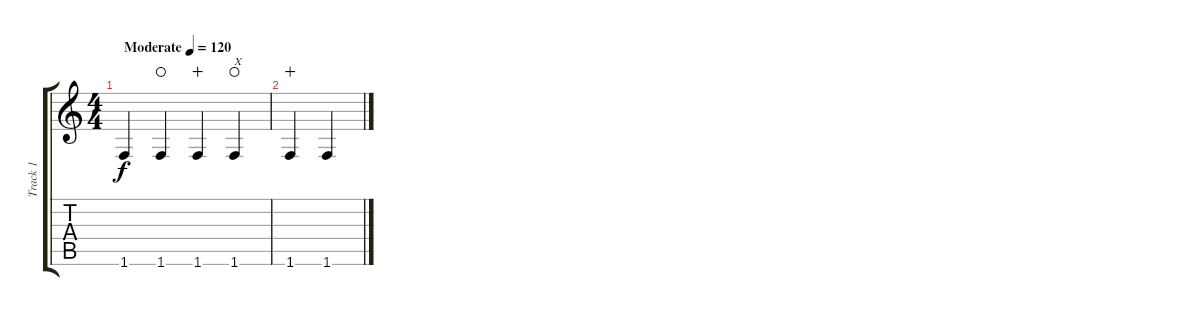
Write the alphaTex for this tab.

\track ("Track 1" "Track 1") {instrument acousticguitarsteel}
\staff {score tabs}
\tuning (E4 B3 G3 D3 A2 E2) {hide}
\ts (4 4)
\tempo (120 "Moderate")
\clef g2
\ks c
1.6.4{dy f volume 13 instrument acousticguitarsteel} 1.6.4{waho} 1.6.4{wahc} 1.6.4{txt "X" waho} |
1.6.4{wahc} 1.6.4
